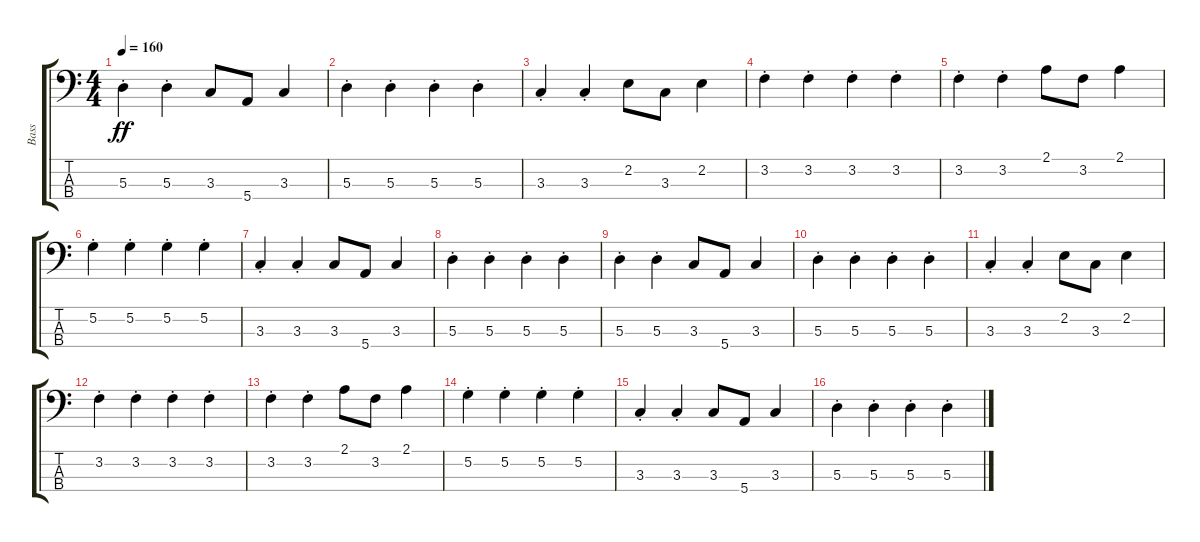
\track ("Bass" "Bass") {instrument electricbassfinger}
\staff {score tabs}
\tuning (G2 D2 A1 E1) {hide}
\ts (4 4)
\tempo 160
\clef f4
\ks c
5.3{st}.4{dy ff} 5.3{st}.4 3.3.8 5.4.8 3.3.4 |
5.3{st}.4 5.3{st}.4 5.3{st}.4 5.3{st}.4 |
3.3{st}.4 3.3{st}.4 2.2.8 3.3.8 2.2.4 |
3.2{st}.4 3.2{st}.4 3.2{st}.4 3.2{st}.4 |
3.2{st}.4 3.2{st}.4 2.1.8 3.2.8 2.1.4 |
5.2{st}.4 5.2{st}.4 5.2{st}.4 5.2{st}.4 |
3.3{st}.4 3.3{st}.4 3.3.8 5.4.8 3.3.4 |
5.3{st}.4 5.3{st}.4 5.3{st}.4 5.3{st}.4 |
5.3{st}.4 5.3{st}.4 3.3.8 5.4.8 3.3.4 |
5.3{st}.4 5.3{st}.4 5.3{st}.4 5.3{st}.4 |
3.3{st}.4 3.3{st}.4 2.2.8 3.3.8 2.2.4 |
3.2{st}.4 3.2{st}.4 3.2{st}.4 3.2{st}.4 |
3.2{st}.4 3.2{st}.4 2.1.8 3.2.8 2.1.4 |
5.2{st}.4 5.2{st}.4 5.2{st}.4 5.2{st}.4 |
3.3{st}.4 3.3{st}.4 3.3.8 5.4.8 3.3.4 |
5.3{st}.4 5.3{st}.4 5.3{st}.4 5.3{st}.4
